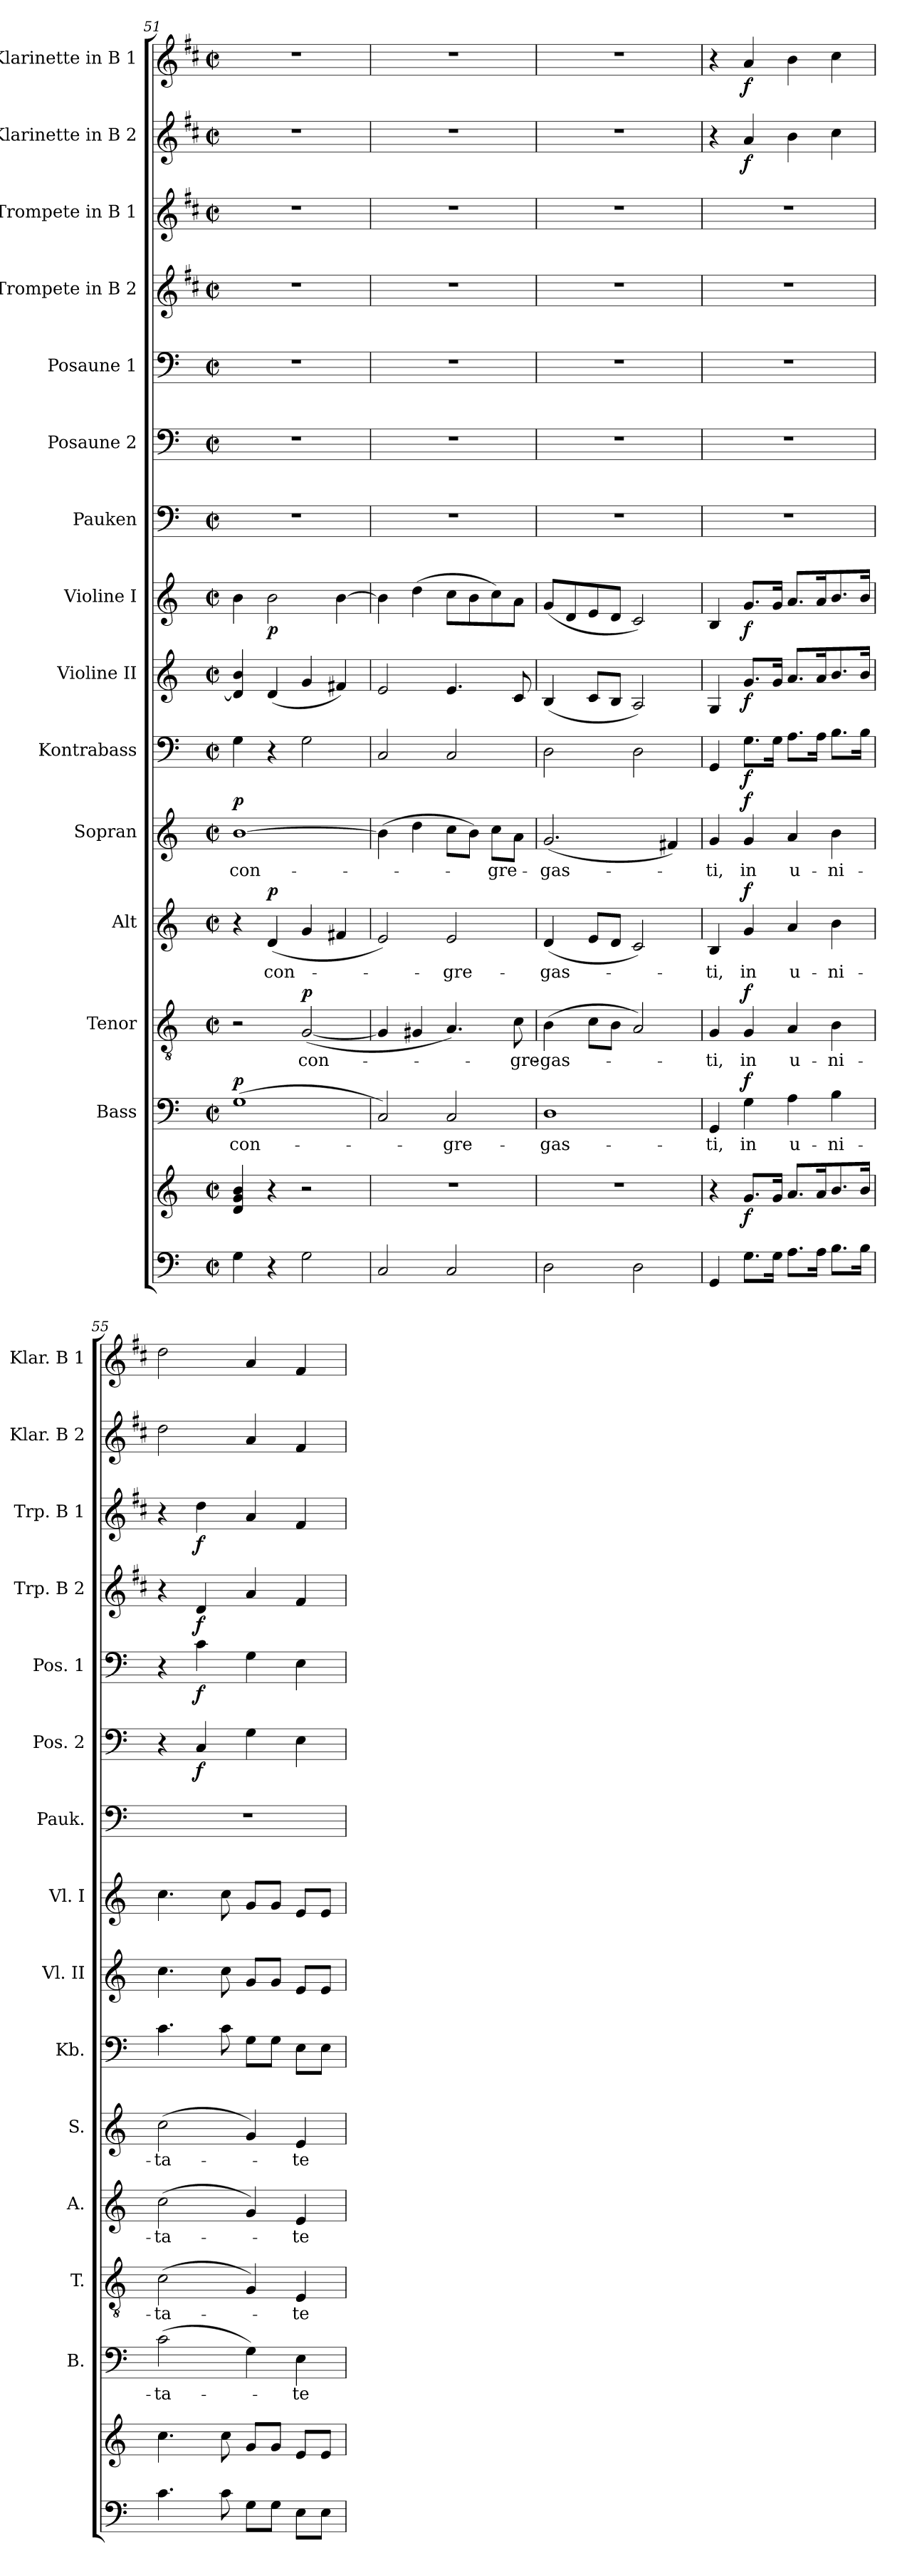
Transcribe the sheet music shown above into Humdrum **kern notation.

**kern	**kern	**dynam	**kern	**text	**dynam	**kern	**text	**dynam	**kern	**text	**dynam	**kern	**text	**dynam	**kern	**dynam	**kern	**dynam	**kern	**dynam	**kern	**kern	**dynam	**kern	**dynam	**kern	**dynam	**kern	**dynam	**kern	**dynam	**kern	**dynam
*part15	*part15	*part15	*part14	*part14	*part14	*part13	*part13	*part13	*part12	*part12	*part12	*part11	*part11	*part11	*part10	*part10	*part9	*part9	*part8	*part8	*part7	*part6	*part6	*part5	*part5	*part4	*part4	*part3	*part3	*part2	*part2	*part1	*part1
*staff16	*staff15	*staff15/16	*staff14	*staff14	*staff14	*staff13	*staff13	*staff13	*staff12	*staff12	*staff12	*staff11	*staff11	*staff11	*staff10	*staff10	*staff9	*staff9	*staff8	*staff8	*staff7	*staff6	*staff6	*staff5	*staff5	*staff4	*staff4	*staff3	*staff3	*staff2	*staff2	*staff1	*staff1
*	*	*	*I"Bass	*	*	*I"Tenor	*	*	*I"Alt	*	*	*I"Sopran	*	*	*I"Kontrabass	*	*I"Violine II	*	*I"Violine I	*	*I"Pauken	*I"Posaune 2	*	*I"Posaune 1	*	*I"Trompete in B 2	*	*I"Trompete in B 1	*	*I"Klarinette in B 2	*	*I"Klarinette in B 1	*
*	*	*	*I'B.	*	*	*I'T.	*	*	*I'A.	*	*	*I'S.	*	*	*I'Kb.	*	*I'Vl. II	*	*I'Vl. I	*	*I'Pauk.	*I'Pos. 2	*	*I'Pos. 1	*	*I'Trp. B 2	*	*I'Trp. B 1	*	*I'Klar. B 2	*	*I'Klar. B 1	*
*clefF4	*clefG2	*	*clefF4	*	*	*clefGv2	*	*	*clefG2	*	*	*clefG2	*	*	*clefF4	*	*clefG2	*	*clefG2	*	*clefF4	*clefF4	*	*clefF4	*	*clefG2	*	*clefG2	*	*clefG2	*	*clefG2	*
*	*	*	*	*	*	*	*	*	*	*	*	*	*	*	*ITrd7c12	*	*	*	*	*	*	*	*	*	*	*ITrd1c2	*	*ITrd1c2	*	*ITrd1c2	*	*ITrd1c2	*
*k[]	*k[]	*	*k[]	*	*	*k[]	*	*	*k[]	*	*	*k[]	*	*	*k[]	*	*k[]	*	*k[]	*	*k[]	*k[]	*	*k[]	*	*k[]	*	*k[]	*	*k[]	*	*k[]	*
*C:	*C:	*	*C:	*	*	*C:	*	*	*C:	*	*	*C:	*	*	*C:	*	*C:	*	*C:	*	*C:	*C:	*	*C:	*	*C:	*	*C:	*	*C:	*	*C:	*
*M2/2	*M2/2	*	*M2/2	*	*	*M2/2	*	*	*M2/2	*	*	*M2/2	*	*	*M2/2	*	*M2/2	*	*M2/2	*	*M2/2	*M2/2	*	*M2/2	*	*M2/2	*	*M2/2	*	*M2/2	*	*M2/2	*
*met(c|)	*met(c|)	*	*met(c|)	*	*	*met(c|)	*	*	*met(c|)	*	*	*met(c|)	*	*	*met(c|)	*	*met(c|)	*	*met(c|)	*	*met(c|)	*met(c|)	*	*met(c|)	*	*met(c|)	*	*met(c|)	*	*met(c|)	*	*met(c|)	*
=51	=51	=51	=51	=51	=51	=51	=51	=51	=51	=51	=51	=51	=51	=51	=51	=51	=51	=51	=51	=51	=51	=51	=51	=51	=51	=51	=51	=51	=51	=51	=51	=51	=51
!	!	!	!	!LO:LY:b	!LO:DY:a	!	!	!	!	!	!	!	!LO:LY:b	!LO:DY:a	!	!	!	!	!	!	!	!	!	!	!	!	!	!	!	!	!	!	!
4G\	4d/ 4g/ 4b/	.	(>1G	con-	p	2r	.	.	4r	.	.	[1b	con-	p	4GG\	.	4d/] 4b/	.	4b\	.	1r	1r	.	1r	.	1r	.	1r	.	1r	.	1r	.
!	!	!	!	!	!	!	!	!	!	!LO:LY:b	!LO:DY:a	!	!	!	!	!	!	!	!	!LO:DY:b	!	!	!	!	!	!	!	!	!	!	!	!	!
4r	4r	.	.	.	.	.	.	.	(<4d/	con-	p	.	.	.	4r	.	(<4d/	.	2b\	p	.	.	.	.	.	.	.	.	.	.	.	.	.
!	!	!	!	!	!	!	!LO:LY:b	!LO:DY:a	!	!	!	!	!	!	!	!	!	!	!	!	!	!	!	!	!	!	!	!	!	!	!	!	!
2G\	2r	.	.	.	.	(<[2G/	con-	p	4g/	.	.	.	.	.	2GG\	.	4g/	.	.	.	.	.	.	.	.	.	.	.	.	.	.	.	.
.	.	.	.	.	.	.	.	.	4f#X/	.	.	.	.	.	.	.	4f#X/)	.	[4b\	.	.	.	.	.	.	.	.	.	.	.	.	.	.
!!LO:PB:g=z
=52	=52	=52	=52	=52	=52	=52	=52	=52	=52	=52	=52	=52	=52	=52	=52	=52	=52	=52	=52	=52	=52	=52	=52	=52	=52	=52	=52	=52	=52	=52	=52	=52	=52
2C/	1r	.	2C/)	.	.	4G/]	.	.	2e/)	.	.	(>4b\]	.	.	2CC/	.	2e/	.	4b\]	.	1r	1r	.	1r	.	1r	.	1r	.	1r	.	1r	.
.	.	.	.	.	.	4G#X/	.	.	.	.	.	4dd\	.	.	.	.	.	.	(>4dd\	.	.	.	.	.	.	.	.	.	.	.	.	.	.
!	!	!	!	!LO:LY:b	!	!	!	!	!	!LO:LY:b	!	!	!	!	!	!	!	!	!	!	!	!	!	!	!	!	!	!	!	!	!	!	!
2C/	.	.	2C/	-gre-	.	4.A/)	.	.	2e/	-gre-	.	8cc\L	.	.	2CC/	.	4.e/	.	8cc\L	.	.	.	.	.	.	.	.	.	.	.	.	.	.
.	.	.	.	.	.	.	.	.	.	.	.	8b\J)	.	.	.	.	.	.	8b\	.	.	.	.	.	.	.	.	.	.	.	.	.	.
!	!	!	!	!	!	!	!	!	!	!	!	!	!LO:LY:b	!	!	!	!	!	!	!	!	!	!	!	!	!	!	!	!	!	!	!	!
.	.	.	.	.	.	.	.	.	.	.	.	8cc\L	-gre-	.	.	.	.	.	8cc\)	.	.	.	.	.	.	.	.	.	.	.	.	.	.
!	!	!	!	!	!	!	!LO:LY:b	!	!	!	!	!	!	!	!	!	!	!	!	!	!	!	!	!	!	!	!	!	!	!	!	!	!
.	.	.	.	.	.	8c\	-gre-	.	.	.	.	8a\J	.	.	.	.	8c/	.	8a\J	.	.	.	.	.	.	.	.	.	.	.	.	.	.
=53	=53	=53	=53	=53	=53	=53	=53	=53	=53	=53	=53	=53	=53	=53	=53	=53	=53	=53	=53	=53	=53	=53	=53	=53	=53	=53	=53	=53	=53	=53	=53	=53	=53
!	!	!	!	!LO:LY:b	!	!	!LO:LY:b	!	!	!LO:LY:b	!	!	!LO:LY:b	!	!	!	!	!	!	!	!	!	!	!	!	!	!	!	!	!	!	!	!
2D\	1r	.	1D	-gas-	.	(>4B\	-gas-	.	(<4d/	-gas-	.	(<2.g/	-gas-	.	2DD\	.	(<4B/	.	(<8g/L	.	1r	1r	.	1r	.	1r	.	1r	.	1r	.	1r	.
.	.	.	.	.	.	.	.	.	.	.	.	.	.	.	.	.	.	.	8d/	.	.	.	.	.	.	.	.	.	.	.	.	.	.
.	.	.	.	.	.	8c\L	.	.	8e/L	.	.	.	.	.	.	.	8c/L	.	8e/	.	.	.	.	.	.	.	.	.	.	.	.	.	.
.	.	.	.	.	.	8B\J	.	.	8d/J	.	.	.	.	.	.	.	8B/J	.	8d/J	.	.	.	.	.	.	.	.	.	.	.	.	.	.
2D\	.	.	.	.	.	2A/)	.	.	2c/)	.	.	.	.	.	2DD\	.	2A/)	.	2c/)	.	.	.	.	.	.	.	.	.	.	.	.	.	.
.	.	.	.	.	.	.	.	.	.	.	.	4f#X/)	.	.	.	.	.	.	.	.	.	.	.	.	.	.	.	.	.	.	.	.	.
=54	=54	=54	=54	=54	=54	=54	=54	=54	=54	=54	=54	=54	=54	=54	=54	=54	=54	=54	=54	=54	=54	=54	=54	=54	=54	=54	=54	=54	=54	=54	=54	=54	=54
!	!	!	!	!LO:LY:b	!	!	!LO:LY:b	!	!	!LO:LY:b	!	!	!LO:LY:b	!	!	!	!	!	!	!	!	!	!	!	!	!	!	!	!	!	!	!	!
4GG/	4r	.	4GG/	-ti,	.	4G/	-ti,	.	4B/	-ti,	.	4g/	-ti,	.	4GGG/	.	4G/	.	4B/	.	1r	1r	.	1r	.	1r	.	1r	.	4r	.	4r	.
!	!	!LO:DY:b	!	!LO:LY:b	!LO:DY:a	!	!LO:LY:b	!LO:DY:a	!	!LO:LY:b	!LO:DY:a	!	!LO:LY:b	!LO:DY:a	!	!LO:DY:b	!	!LO:DY:b	!	!LO:DY:b	!	!	!	!	!	!	!	!	!	!	!LO:DY:b	!	!LO:DY:b
8.G\L	8.g/L	f	4G\	in	f	4G/	in	f	4g/	in	f	4g/	in	f	8.GG\L	f	8.g/L	f	8.g/L	f	.	.	.	.	.	.	.	.	.	4g/	f	4g/	f
16G\Jk	16g/Jk	.	.	.	.	.	.	.	.	.	.	.	.	.	16GG\Jk	.	16g/Jk	.	16g/Jk	.	.	.	.	.	.	.	.	.	.	.	.	.	.
!	!	!	!	!LO:LY:b	!	!	!LO:LY:b	!	!	!LO:LY:b	!	!	!LO:LY:b	!	!	!	!	!	!	!	!	!	!	!	!	!	!	!	!	!	!	!	!
8.A\L	8.a/L	.	4A\	u-	.	4A/	u-	.	4a/	u-	.	4a/	u-	.	8.AA\L	.	8.a/L	.	8.a/L	.	.	.	.	.	.	.	.	.	.	4a\	.	4a\	.
16A\Jk	16a/k	.	.	.	.	.	.	.	.	.	.	.	.	.	16AA\Jk	.	16a/k	.	16a/k	.	.	.	.	.	.	.	.	.	.	.	.	.	.
!	!	!	!	!LO:LY:b	!	!	!LO:LY:b	!	!	!LO:LY:b	!	!	!LO:LY:b	!	!	!	!	!	!	!	!	!	!	!	!	!	!	!	!	!	!	!	!
8.B\L	8.b/	.	4B\	-ni-	.	4B\	-ni-	.	4b\	-ni-	.	4b\	-ni-	.	8.BB\L	.	8.b/	.	8.b/	.	.	.	.	.	.	.	.	.	.	4b\	.	4b\	.
16B\Jk	16b/Jk	.	.	.	.	.	.	.	.	.	.	.	.	.	16BB\Jk	.	16b/Jk	.	16b/Jk	.	.	.	.	.	.	.	.	.	.	.	.	.	.
=55	=55	=55	=55	=55	=55	=55	=55	=55	=55	=55	=55	=55	=55	=55	=55	=55	=55	=55	=55	=55	=55	=55	=55	=55	=55	=55	=55	=55	=55	=55	=55	=55	=55
!	!	!	!	!LO:LY:b	!	!	!LO:LY:b	!	!	!LO:LY:b	!	!	!LO:LY:b	!	!	!	!	!	!	!	!	!	!	!	!	!	!	!	!	!	!	!	!
4.c\	4.cc\	.	(>2c\	-ta-	.	(>2c\	-ta-	.	(>2cc\	-ta-	.	(>2cc\	-ta-	.	4.C\	.	4.cc\	.	4.cc\	.	1r	4r	.	4r	.	4r	.	4r	.	2cc\	.	2cc\	.
!	!	!	!	!	!	!	!	!	!	!	!	!	!	!	!	!	!	!	!	!	!	!	!LO:DY:b	!	!LO:DY:b	!	!LO:DY:b	!	!LO:DY:b	!	!	!	!
.	.	.	.	.	.	.	.	.	.	.	.	.	.	.	.	.	.	.	.	.	.	4C/	f	4c\	f	4c/	f	4cc\	f	.	.	.	.
8c\	8cc\	.	.	.	.	.	.	.	.	.	.	.	.	.	8C\	.	8cc\	.	8cc\	.	.	.	.	.	.	.	.	.	.	.	.	.	.
8G\L	8g/L	.	4G\)	.	.	4G/)	.	.	4g/)	.	.	4g/)	.	.	8GG\L	.	8g/L	.	8g/L	.	.	4G\	.	4G\	.	4g/	.	4g/	.	4g/	.	4g/	.
8G\J	8g/J	.	.	.	.	.	.	.	.	.	.	.	.	.	8GG\J	.	8g/J	.	8g/J	.	.	.	.	.	.	.	.	.	.	.	.	.	.
!	!	!	!	!LO:LY:b	!	!	!LO:LY:b	!	!	!LO:LY:b	!	!	!LO:LY:b	!	!	!	!	!	!	!	!	!	!	!	!	!	!	!	!	!	!	!	!
8E\L	8e/L	.	4E\	-te	.	4E/	-te	.	4e/	-te	.	4e/	-te	.	8EE\L	.	8e/L	.	8e/L	.	.	4E\	.	4E\	.	4e/	.	4e/	.	4e/	.	4e/	.
8E\J	8e/J	.	.	.	.	.	.	.	.	.	.	.	.	.	8EE\J	.	8e/J	.	8e/J	.	.	.	.	.	.	.	.	.	.	.	.	.	.
=	=	=	=	=	=	=	=	=	=	=	=	=	=	=	=	=	=	=	=	=	=	=	=	=	=	=	=	=	=	=	=	=	=
*-	*-	*-	*-	*-	*-	*-	*-	*-	*-	*-	*-	*-	*-	*-	*-	*-	*-	*-	*-	*-	*-	*-	*-	*-	*-	*-	*-	*-	*-	*-	*-	*-	*-
